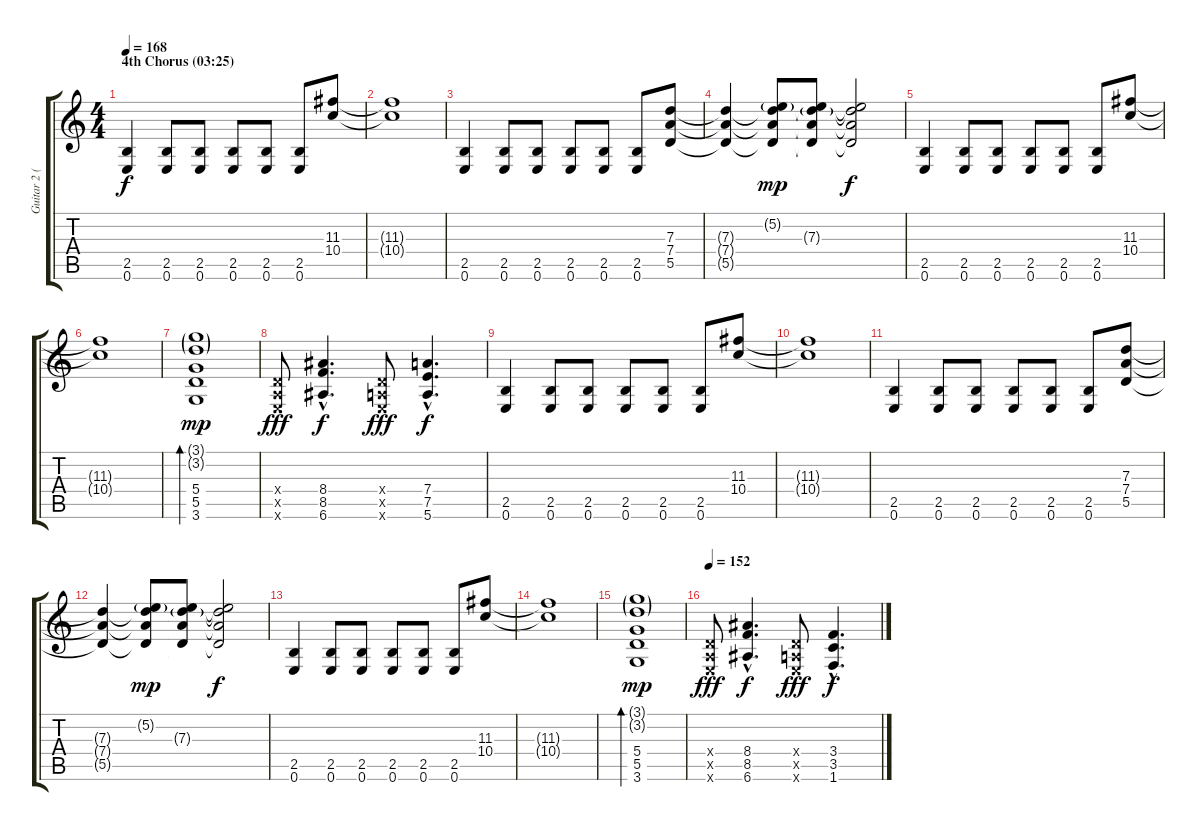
\track ("Guitar 2 (Slash)" "Guitar 2 (") {instrument distortionguitar}
\staff {score tabs}
\tuning (E4 B3 G3 D3 A2 E2) {hide}
\ts (4 4)
\section ("" "4th Chorus (03:25)")
\tempo 168
\clef g2
\ks c
(2.5 0.6).4{dy f} (2.5 0.6).8 (2.5 0.6).8 (2.5 0.6).8 (2.5 0.6).8 (2.5 0.6).8 (11.3 10.4).8 |
(11.3{t} 10.4{t}).1 |
(2.5 0.6).4 (2.5 0.6).8 (2.5 0.6).8 (2.5 0.6).8 (2.5 0.6).8 (2.5 0.6).8 (7.3 7.4 5.5).8 |
(7.3{t} 7.4{t} 5.5{t}).4 (5.2{g} 7.3{t} 7.4{t} 5.5{t}).8{dy mp} (5.2{t} 7.3{g} 7.4{t} 5.5{t}).8 (5.2{t} 7.3{t} 7.4{t} 5.5{t}).2{dy f} |
(2.5 0.6).4 (2.5 0.6).8 (2.5 0.6).8 (2.5 0.6).8 (2.5 0.6).8 (2.5 0.6).8 (11.3 10.4).8 |
(11.3{t} 10.4{t}).1 |
(3.1{g} 3.2{g} 5.4 5.5 3.6).1{bd 240 dy mp} |
(0.4{x} 0.5{x} 0.6{x}).8{dy fff} (8.4{hac} 8.5{hac} 6.6{hac}).4{d dy f} (0.4{x} 0.5{x} 0.6{x}).8{dy fff} (7.4{hac} 7.5{hac} 5.6{hac}).4{d dy f} |
(2.5 0.6).4 (2.5 0.6).8 (2.5 0.6).8 (2.5 0.6).8 (2.5 0.6).8 (2.5 0.6).8 (11.3 10.4).8 |
(11.3{t} 10.4{t}).1 |
(2.5 0.6).4 (2.5 0.6).8 (2.5 0.6).8 (2.5 0.6).8 (2.5 0.6).8 (2.5 0.6).8 (7.3 7.4 5.5).8 |
(7.3{t} 7.4{t} 5.5{t}).4 (5.2{g} 7.3{t} 7.4{t} 5.5{t}).8{dy mp} (5.2{t} 7.3{g} 7.4{t} 5.5{t}).8 (5.2{t} 7.3{t} 7.4{t} 5.5{t}).2{dy f} |
(2.5 0.6).4 (2.5 0.6).8 (2.5 0.6).8 (2.5 0.6).8 (2.5 0.6).8 (2.5 0.6).8 (11.3 10.4).8 |
(11.3{t} 10.4{t}).1 |
(3.1{g} 3.2{g} 5.4 5.5 3.6).1{bd 240 dy mp} |
\tempo 152
(0.4{x} 0.5{x} 0.6{x}).8{dy fff} (8.4{hac} 8.5{hac} 6.6{hac}).4{d dy f} (0.4{x} 0.5{x} 0.6{x}).8{dy fff} (3.4{hac} 3.5{hac} 1.6{hac}).4{d dy f}
